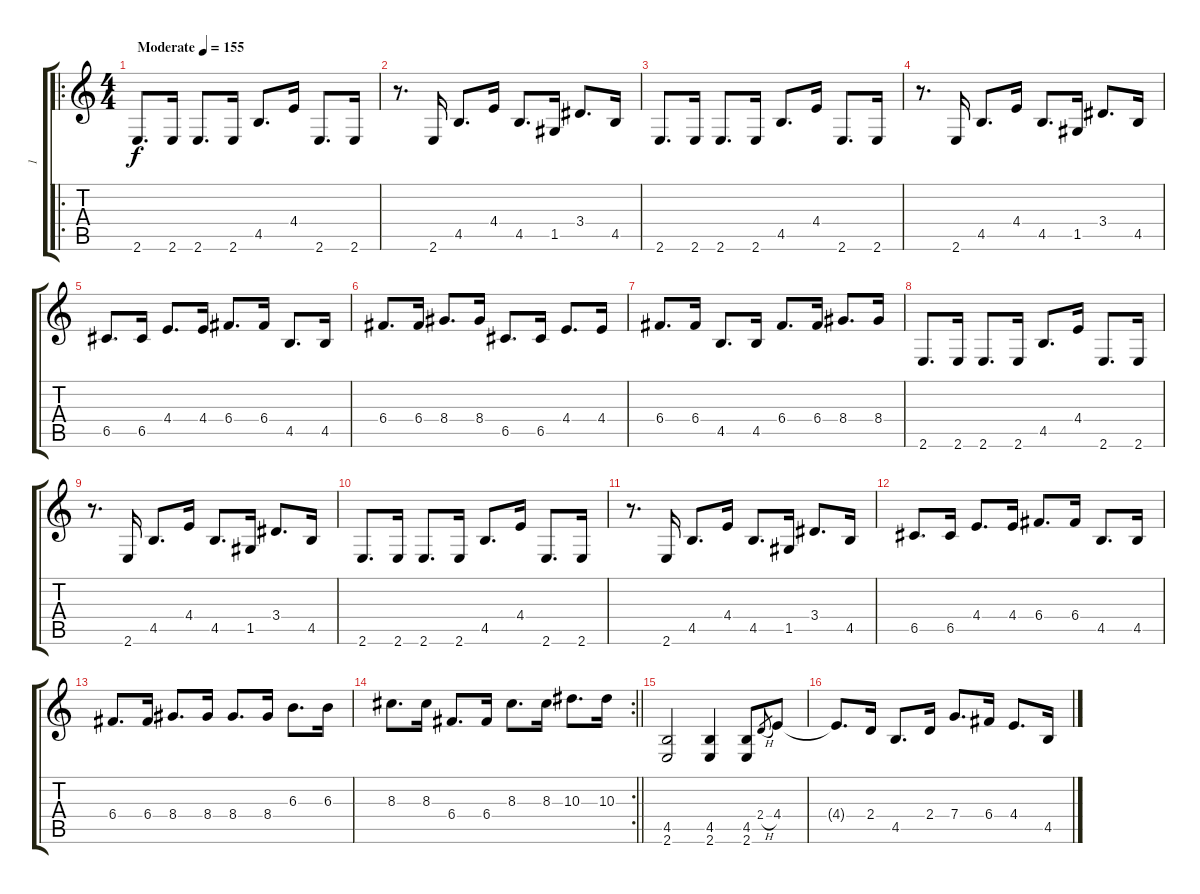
\track ("1" "1") {instrument distortionguitar}
\staff {score tabs}
\tuning (D4 A3 F3 C3 G2 D2) {hide}
\ro
\ts (4 4)
\section ("" "")
\tempo (155 "Moderate")
\clef g2
\ks c
2.6.8{d dy f instrument distortionguitar} 2.6.16 2.6.8{d} 2.6.16 4.5.8{d} 4.4.16 2.6.8{d} 2.6.16 |
r.8{d} 2.6.16 4.5.8{d} 4.4.16 4.5.8{d} 1.5.16 3.4.8{d} 4.5.16 |
2.6.8{d} 2.6.16 2.6.8{d} 2.6.16 4.5.8{d} 4.4.16 2.6.8{d} 2.6.16 |
r.8{d} 2.6.16 4.5.8{d} 4.4.16 4.5.8{d} 1.5.16 3.4.8{d} 4.5.16 |
6.5.8{d} 6.5.16 4.4.8{d} 4.4.16 6.4.8{d} 6.4.16 4.5.8{d} 4.5.16 |
6.4.8{d} 6.4.16 8.4.8{d} 8.4.16 6.5.8{d} 6.5.16 4.4.8{d} 4.4.16 |
6.4.8{d} 6.4.16 4.5.8{d} 4.5.16 6.4.8{d} 6.4.16 8.4.8{d} 8.4.16 |
2.6.8{d} 2.6.16 2.6.8{d} 2.6.16 4.5.8{d} 4.4.16 2.6.8{d} 2.6.16 |
r.8{d} 2.6.16 4.5.8{d} 4.4.16 4.5.8{d} 1.5.16 3.4.8{d} 4.5.16 |
2.6.8{d} 2.6.16 2.6.8{d} 2.6.16 4.5.8{d} 4.4.16 2.6.8{d} 2.6.16 |
r.8{d} 2.6.16 4.5.8{d} 4.4.16 4.5.8{d} 1.5.16 3.4.8{d} 4.5.16 |
6.5.8{d} 6.5.16 4.4.8{d} 4.4.16 6.4.8{d} 6.4.16 4.5.8{d} 4.5.16 |
6.4.8{d} 6.4.16 8.4.8{d} 8.4.16 8.4.8{d} 8.4.16 6.3.8{d} 6.3.16 |
\rc 2
\barLineRight lightlight
8.3.8{d} 8.3.16 6.4.8{d} 6.4.16 8.3.8{d} 8.3.16 10.3.8{d} 10.3.16 |
\section ("" "")
(4.5 2.6).2 (4.5 2.6).4 (4.5 2.6).8 2.4{h}.8{gr} 4.4.8 |
4.4{t}.8{d} 2.4.16 4.5.8{d} 2.4.16 7.4.8{d} 6.4.16 4.4.8{d} 4.5.16
